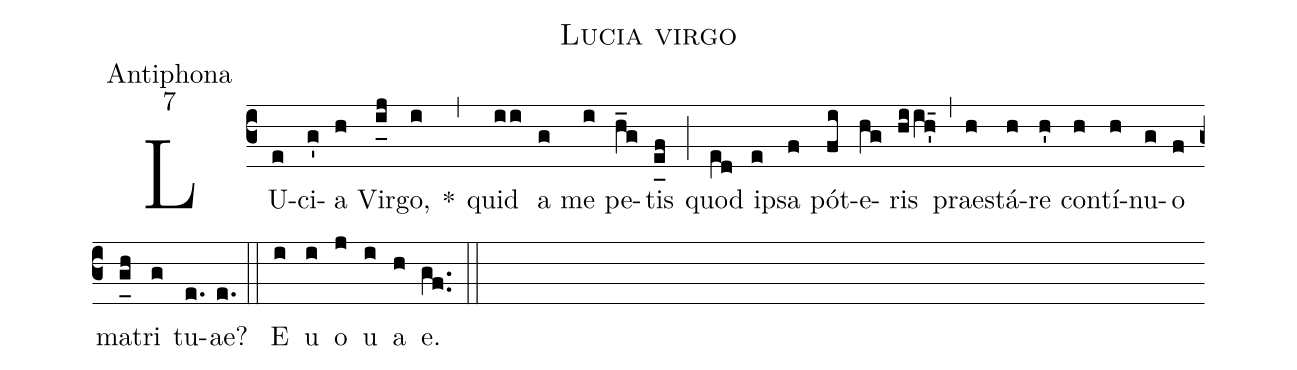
name:Lucia virgo;
office-part:Antiphona;
mode:7;
%%
(c3) LU(e)ci(g')a(h) Vir(i_[uh:l]j)go,(i) *(,) quid(ii) a(g) me(i) pe(h_g)tis(e_[uh:l]f) (;) quod(e[ll:1]d) i(e)psa(f) pót(fi)e(hg)ris(hiih'_15) (,) prae(h)stá(h)re(h') con(h)tí(h)nu(g)o(f) ma(g_[uh:l]h)tri(g) tu(e.)ae?(e.) (::) <eu>E(i) u(i) o(j) u(i) a(h) e.</eu>(gf..) (::)
